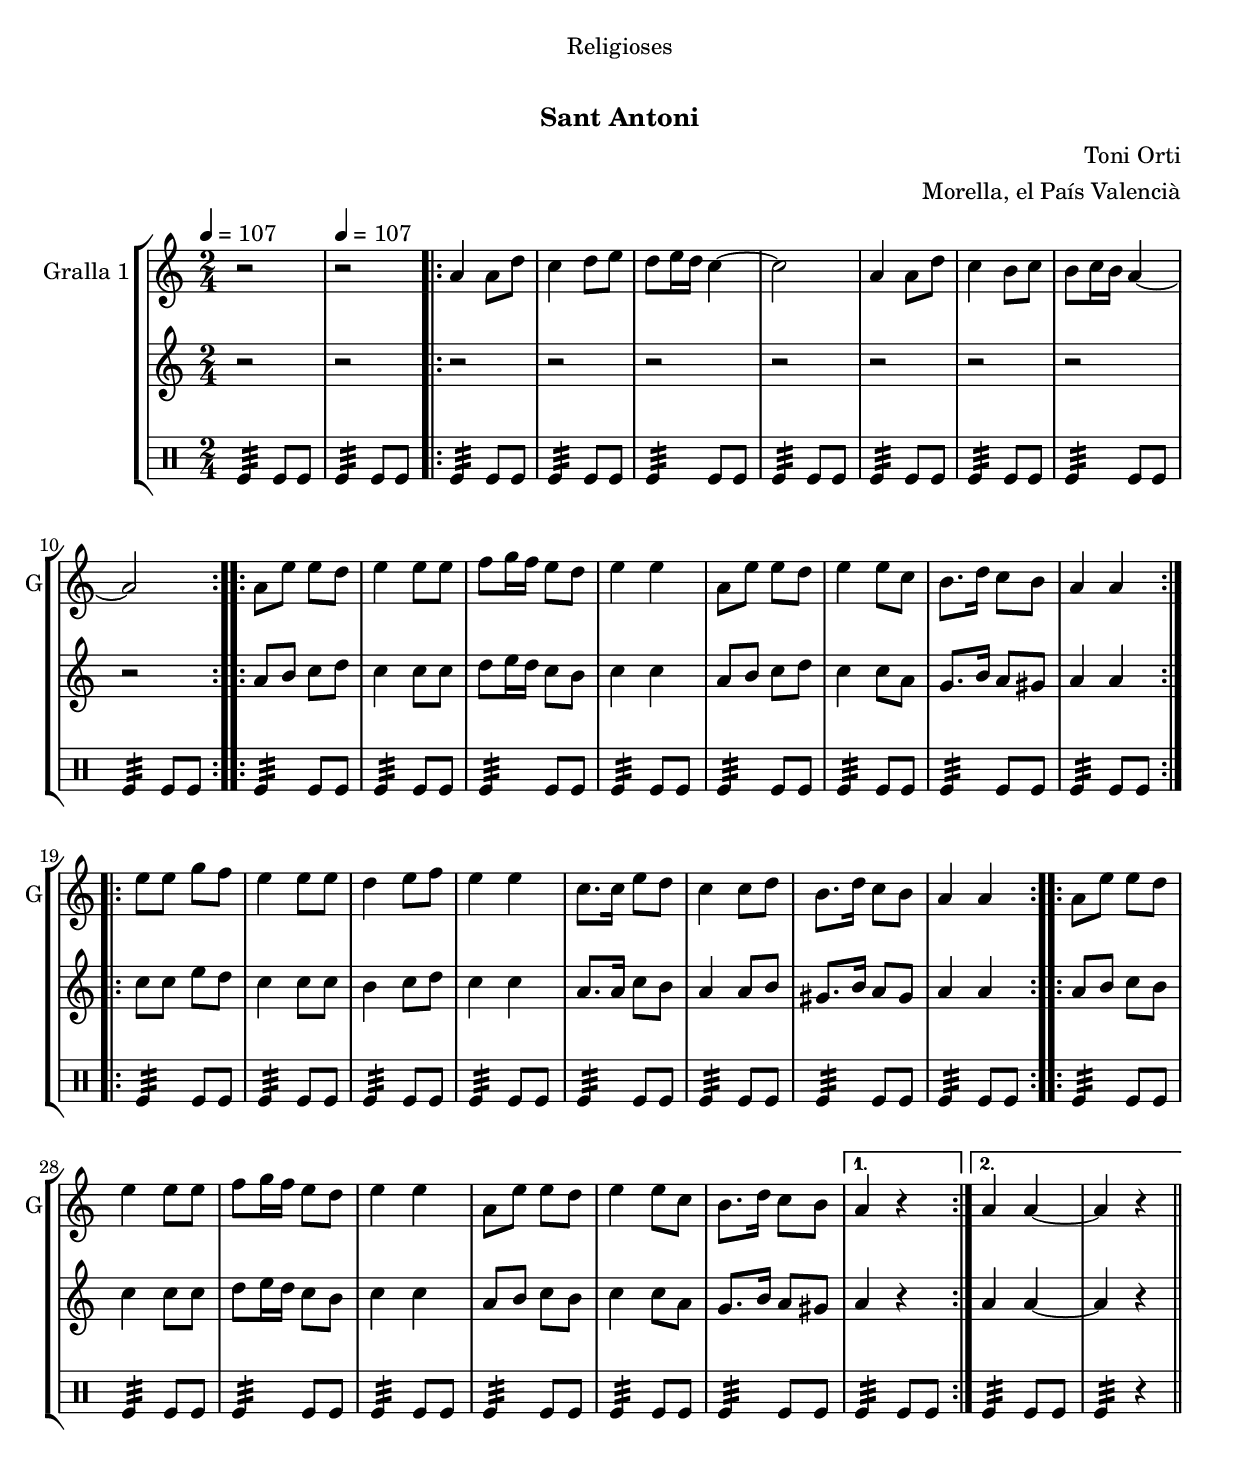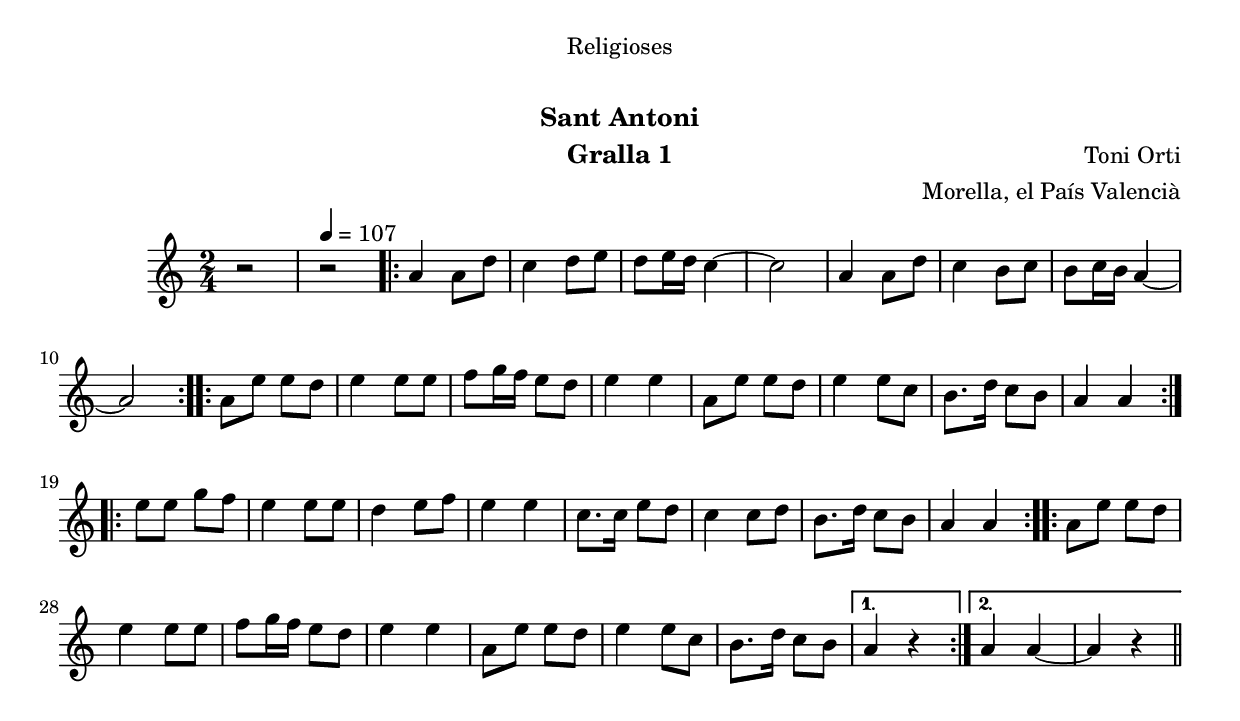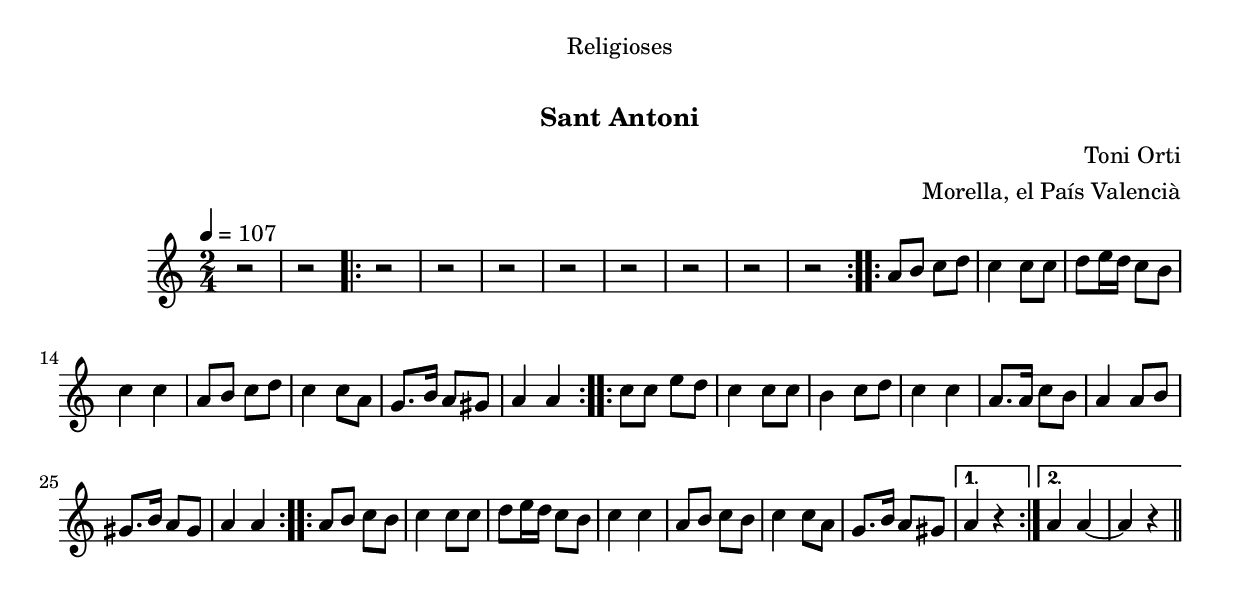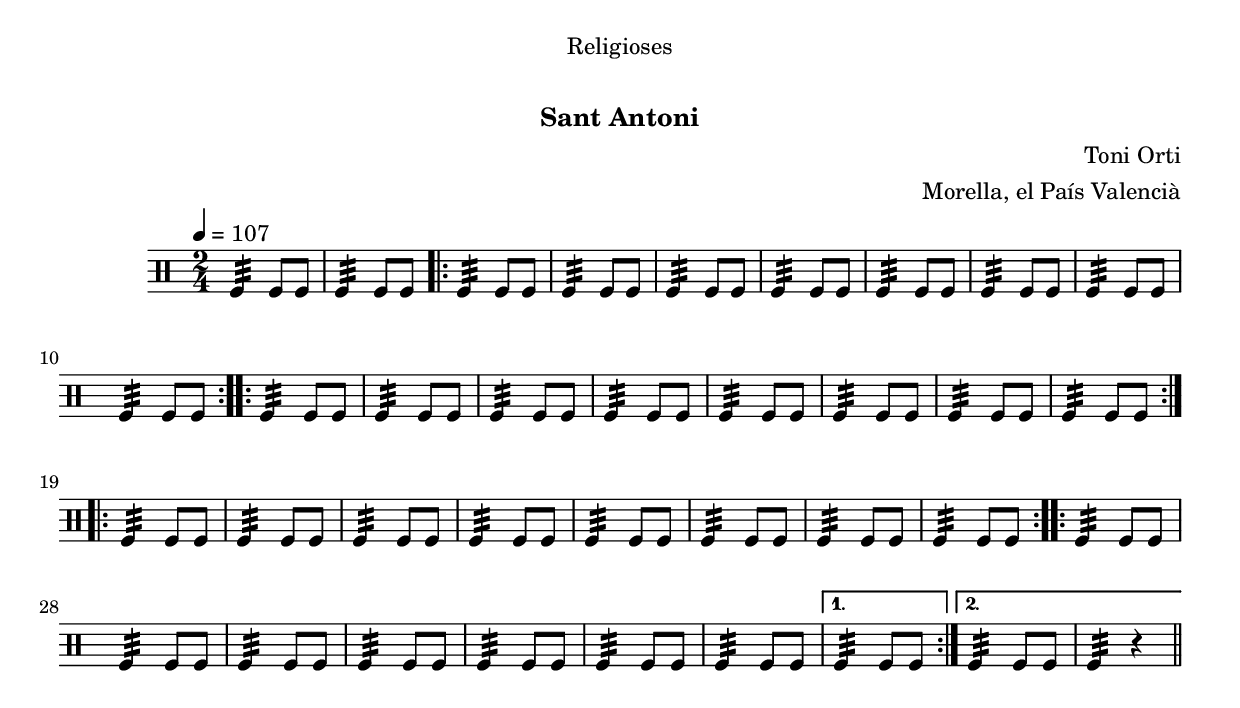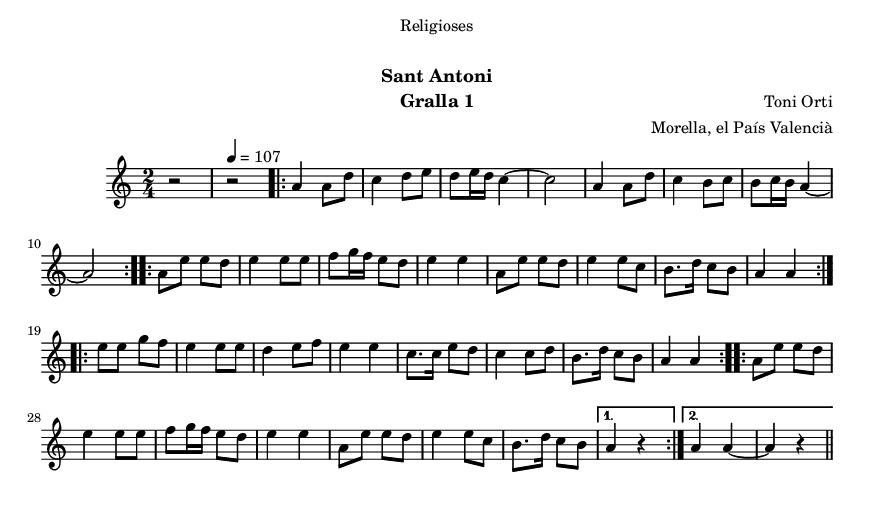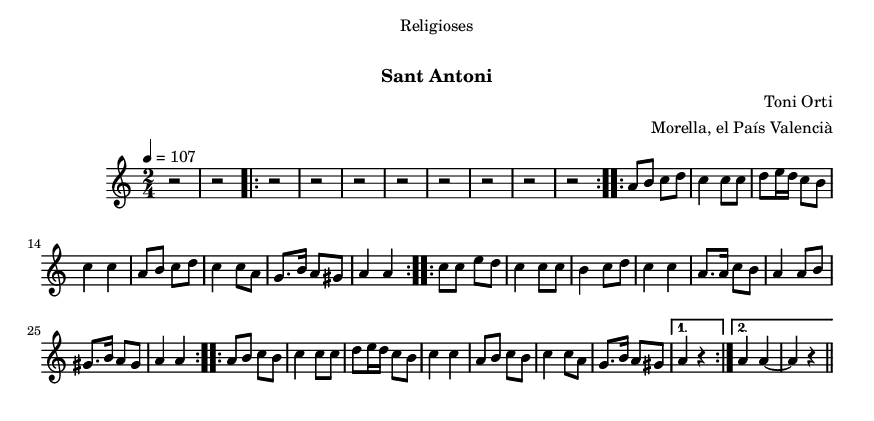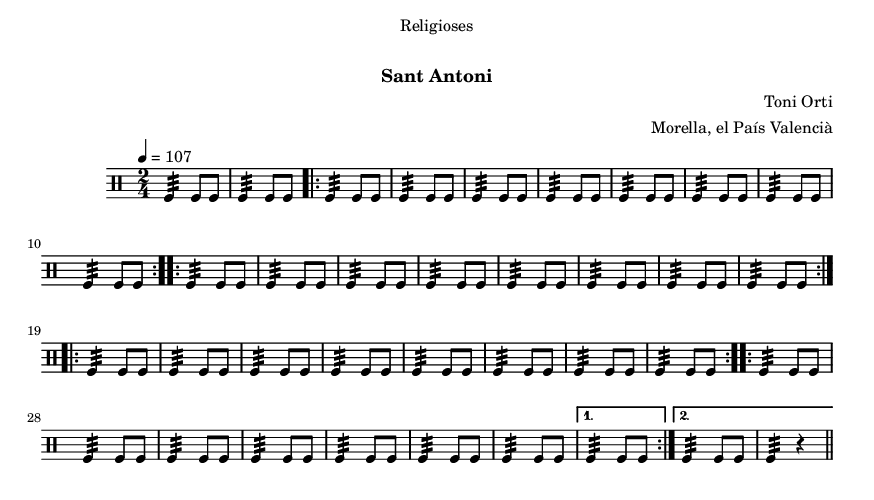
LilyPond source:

\version "2.16.0"

\header {
  dedication="Religioses"
  title="  "
  subtitle="Sant Antoni"
  subsubtitle=""
  poet=""
  meter=""
  piece=""
  composer="Toni Orti"
  arranger="Morella, el País Valencià"
  opus=""
  instrument=""
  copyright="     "
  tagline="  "
}

liniaroAa =
\relative a'
{
  \clef treble
  \key c \major
  \time 2/4
  r2 \tempo 4 = 107  |
  r2  |
  \repeat volta 2 { a4 a8 d  |
  c4 d8 e  |
  %05
  d8 e16 d c4 ~  |
  c2  |
  a4 a8 d  |
  c4 b8 c  |
  b8 c16 b a4 ~  |
  %10
  a2  | }
  \repeat volta 2 { a8 e' e d  |
  e4 e8 e  |
  f8 g16 f e8 d  |
  e4 e  |
  %15
  a,8 e' e d  |
  e4 e8 c  |
  b8. d16 c8 b  |
  a4 a  | }
  \repeat volta 2 { e'8 e g f  |
  %20
  e4 e8 e  |
  d4 e8 f  |
  e4 e  |
  c8. c16 e8 d  |
  c4 c8 d  |
  %25
  b8. d16 c8 b  |
  a4 a  | }
  \repeat volta 2 { a8 e' e d  |
  e4 e8 e  |
  f8 g16 f e8 d  |
  %30
  e4 e  |
  a,8 e' e d  |
  e4 e8 c  |
  b8. d16 c8 b }
  \alternative { { a4 r }
  %35
  { a4 a ~  |
  a4 r4 } } \bar "||" % kompletite
}

liniaroAb =
\relative a'
{
  \tempo 4 = 107
  \clef treble
  \key c \major
  \time 2/4
  r2  |
  r2  |
  \repeat volta 2 { r2  |
  r2  |
  %05
  r2  |
  r2  |
  r2  |
  r2  |
  r2  |
  %10
  r2  | }
  \repeat volta 2 { a8 b c d  |
  c4 c8 c  |
  d8 e16 d c8 b  |
  c4 c  |
  %15
  a8 b c d  |
  c4 c8 a  |
  g8. b16 a8 gis  |
  a4 a  | }
  \repeat volta 2 { c8 c e d  |
  %20
  c4 c8 c  |
  b4 c8 d  |
  c4 c  |
  a8. a16 c8 b  |
  a4 a8 b  |
  %25
  gis8. b16 a8 gis  |
  a4 a  | }
  \repeat volta 2 { a8 b c b  |
  c4 c8 c  |
  d8 e16 d c8 b  |
  %30
  c4 c  |
  a8 b c b  |
  c4 c8 a  |
  g8. b16 a8 gis }
  \alternative { { a4 r }
  %35
  { a4 a ~  |
  a4 r4 } } \bar "||" % kompletite
}

liniaroAc =
\drummode
{
  \tempo 4 = 107
  \time 2/4
  tomfl4:32 tomfl8 tomfl  |
  tomfl4:32 tomfl8 tomfl  |
  \repeat volta 2 { tomfl4:32 tomfl8 tomfl  |
  tomfl4:32 tomfl8 tomfl  |
  %05
  tomfl4:32 tomfl8 tomfl  |
  tomfl4:32 tomfl8 tomfl  |
  tomfl4:32 tomfl8 tomfl  |
  tomfl4:32 tomfl8 tomfl  |
  tomfl4:32 tomfl8 tomfl  |
  %10
  tomfl4:32 tomfl8 tomfl  | }
  \repeat volta 2 { tomfl4:32 tomfl8 tomfl  |
  tomfl4:32 tomfl8 tomfl  |
  tomfl4:32 tomfl8 tomfl  |
  tomfl4:32 tomfl8 tomfl  |
  %15
  tomfl4:32 tomfl8 tomfl  |
  tomfl4:32 tomfl8 tomfl  |
  tomfl4:32 tomfl8 tomfl  |
  tomfl4:32 tomfl8 tomfl  | }
  \repeat volta 2 { tomfl4:32 tomfl8 tomfl  |
  %20
  tomfl4:32 tomfl8 tomfl  |
  tomfl4:32 tomfl8 tomfl  |
  tomfl4:32 tomfl8 tomfl  |
  tomfl4:32 tomfl8 tomfl  |
  tomfl4:32 tomfl8 tomfl  |
  %25
  tomfl4:32 tomfl8 tomfl  |
  tomfl4:32 tomfl8 tomfl  | }
  \repeat volta 2 { tomfl4:32 tomfl8 tomfl  |
  tomfl4:32 tomfl8 tomfl  |
  tomfl4:32 tomfl8 tomfl  |
  %30
  tomfl4:32 tomfl8 tomfl  |
  tomfl4:32 tomfl8 tomfl  |
  tomfl4:32 tomfl8 tomfl  |
  tomfl4:32 tomfl8 tomfl }
  \alternative { { tomfl4:32 tomfl8 tomfl }
  %35
  { tomfl4:32 tomfl8 tomfl  |
  tomfl4:32 r } } \bar "||"
}

\book {

\paper {
  print-page-number = false
}

\bookpart {
  \score {
    \new StaffGroup {
      \override Score.RehearsalMark #'self-alignment-X = #LEFT
      <<
        \new Staff \with {instrumentName = #"Gralla 1" shortInstrumentName = #"G"} \liniaroAa
        \new Staff \with {instrumentName = #"" shortInstrumentName = #" "} \liniaroAb
        \new DrumStaff \with {instrumentName = #"" shortInstrumentName = #" "} \liniaroAc
      >>
    }
    \layout {}
  }\score { \unfoldRepeats
    \new StaffGroup {
      \override Score.RehearsalMark #'self-alignment-X = #LEFT
      <<
        \new Staff \with {instrumentName = #"Gralla 1" shortInstrumentName = #"G"} \liniaroAa
        \new Staff \with {instrumentName = #"" shortInstrumentName = #" "} \liniaroAb
        \new DrumStaff \with {instrumentName = #"" shortInstrumentName = #" "} \liniaroAc
      >>
    }
    \midi {}
  }
}

\bookpart {
  \header {instrument="Gralla 1"}
  \score {
    \new StaffGroup {
      \override Score.RehearsalMark #'self-alignment-X = #LEFT
      <<
        \new Staff \liniaroAa
      >>
    }
    \layout {}
  }\score { \unfoldRepeats
    \new StaffGroup {
      \override Score.RehearsalMark #'self-alignment-X = #LEFT
      <<
        \new Staff \liniaroAa
      >>
    }
    \midi {}
  }
}

\bookpart {
  \header {instrument=""}
  \score {
    \new StaffGroup {
      \override Score.RehearsalMark #'self-alignment-X = #LEFT
      <<
        \new Staff \liniaroAb
      >>
    }
    \layout {}
  }\score { \unfoldRepeats
    \new StaffGroup {
      \override Score.RehearsalMark #'self-alignment-X = #LEFT
      <<
        \new Staff \liniaroAb
      >>
    }
    \midi {}
  }
}

\bookpart {
  \header {instrument=""}
  \score {
    \new StaffGroup {
      \override Score.RehearsalMark #'self-alignment-X = #LEFT
      <<
        \new DrumStaff \liniaroAc
      >>
    }
    \layout {}
  }\score { \unfoldRepeats
    \new StaffGroup {
      \override Score.RehearsalMark #'self-alignment-X = #LEFT
      <<
        \new DrumStaff \liniaroAc
      >>
    }
    \midi {}
  }
}

}

\book {

\paper {
  print-page-number = false
  #(set-paper-size "a6landscape")
  #(layout-set-staff-size 14)
}

\bookpart {
  \header {instrument="Gralla 1"}
  \score {
    \new StaffGroup {
      \override Score.RehearsalMark #'self-alignment-X = #LEFT
      <<
        \new Staff \liniaroAa
      >>
    }
    \layout {}
  }
}

\bookpart {
  \header {instrument=""}
  \score {
    \new StaffGroup {
      \override Score.RehearsalMark #'self-alignment-X = #LEFT
      <<
        \new Staff \liniaroAb
      >>
    }
    \layout {}
  }
}

\bookpart {
  \header {instrument=""}
  \score {
    \new StaffGroup {
      \override Score.RehearsalMark #'self-alignment-X = #LEFT
      <<
        \new DrumStaff \liniaroAc
      >>
    }
    \layout {}
  }
}

}

